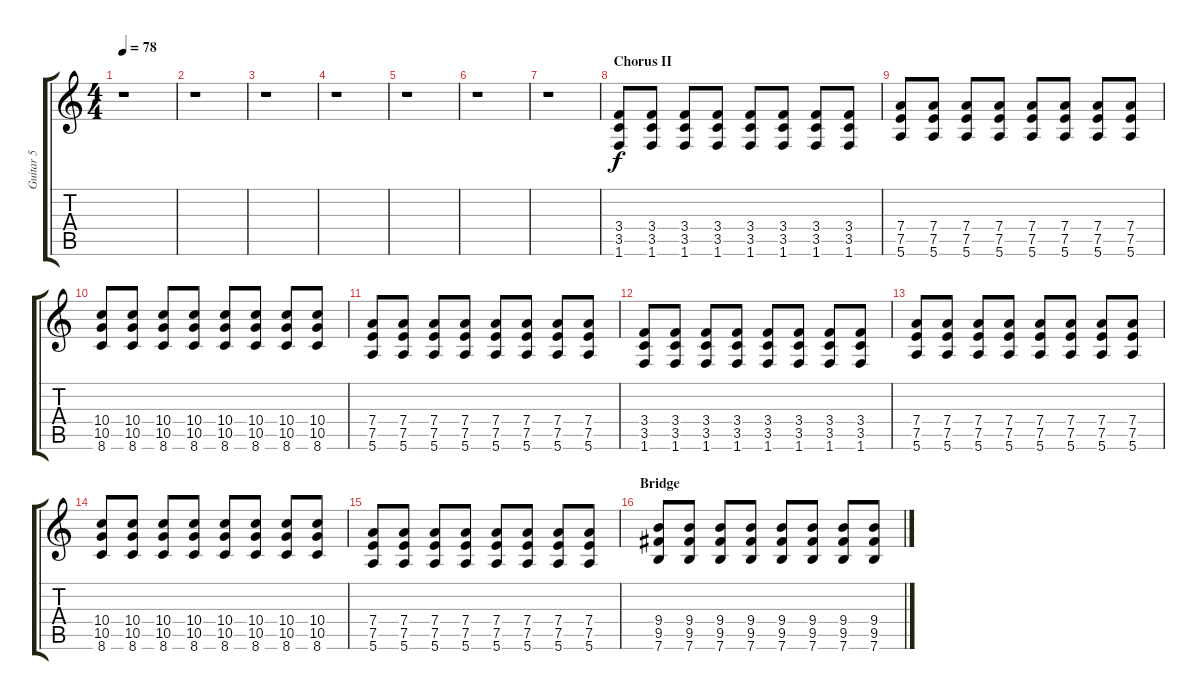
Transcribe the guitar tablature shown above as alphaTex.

\track ("Guitar 5" "Guitar 5") {instrument electricguitarclean}
\staff {score tabs}
\tuning (E4 B3 G3 D3 A2 E2) {hide}
\ts (4 4)
\tempo 78
\clef g2
\ks c
r.1{dy f} |
r.1 |
r.1 |
r.1 |
r.1 |
r.1 |
r.1 |
\section ("" "Chorus II")
(3.4 3.5 1.6).8 (3.4 3.5 1.6).8 (3.4 3.5 1.6).8 (3.4 3.5 1.6).8 (3.4 3.5 1.6).8 (3.4 3.5 1.6).8 (3.4 3.5 1.6).8 (3.4 3.5 1.6).8 |
(7.4 7.5 5.6).8 (7.4 7.5 5.6).8 (7.4 7.5 5.6).8 (7.4 7.5 5.6).8 (7.4 7.5 5.6).8 (7.4 7.5 5.6).8 (7.4 7.5 5.6).8 (7.4 7.5 5.6).8 |
(10.4 10.5 8.6).8 (10.4 10.5 8.6).8 (10.4 10.5 8.6).8 (10.4 10.5 8.6).8 (10.4 10.5 8.6).8 (10.4 10.5 8.6).8 (10.4 10.5 8.6).8 (10.4 10.5 8.6).8 |
(7.4 7.5 5.6).8 (7.4 7.5 5.6).8 (7.4 7.5 5.6).8 (7.4 7.5 5.6).8 (7.4 7.5 5.6).8 (7.4 7.5 5.6).8 (7.4 7.5 5.6).8 (7.4 7.5 5.6).8 |
(3.4 3.5 1.6).8 (3.4 3.5 1.6).8 (3.4 3.5 1.6).8 (3.4 3.5 1.6).8 (3.4 3.5 1.6).8 (3.4 3.5 1.6).8 (3.4 3.5 1.6).8 (3.4 3.5 1.6).8 |
(7.4 7.5 5.6).8 (7.4 7.5 5.6).8 (7.4 7.5 5.6).8 (7.4 7.5 5.6).8 (7.4 7.5 5.6).8 (7.4 7.5 5.6).8 (7.4 7.5 5.6).8 (7.4 7.5 5.6).8 |
(10.4 10.5 8.6).8 (10.4 10.5 8.6).8 (10.4 10.5 8.6).8 (10.4 10.5 8.6).8 (10.4 10.5 8.6).8 (10.4 10.5 8.6).8 (10.4 10.5 8.6).8 (10.4 10.5 8.6).8 |
(7.4 7.5 5.6).8 (7.4 7.5 5.6).8 (7.4 7.5 5.6).8 (7.4 7.5 5.6).8 (7.4 7.5 5.6).8 (7.4 7.5 5.6).8 (7.4 7.5 5.6).8 (7.4 7.5 5.6).8 |
\section ("" "Bridge")
(9.4 9.5 7.6).8 (9.4 9.5 7.6).8 (9.4 9.5 7.6).8 (9.4 9.5 7.6).8 (9.4 9.5 7.6).8 (9.4 9.5 7.6).8 (9.4 9.5 7.6).8 (9.4 9.5 7.6).8
